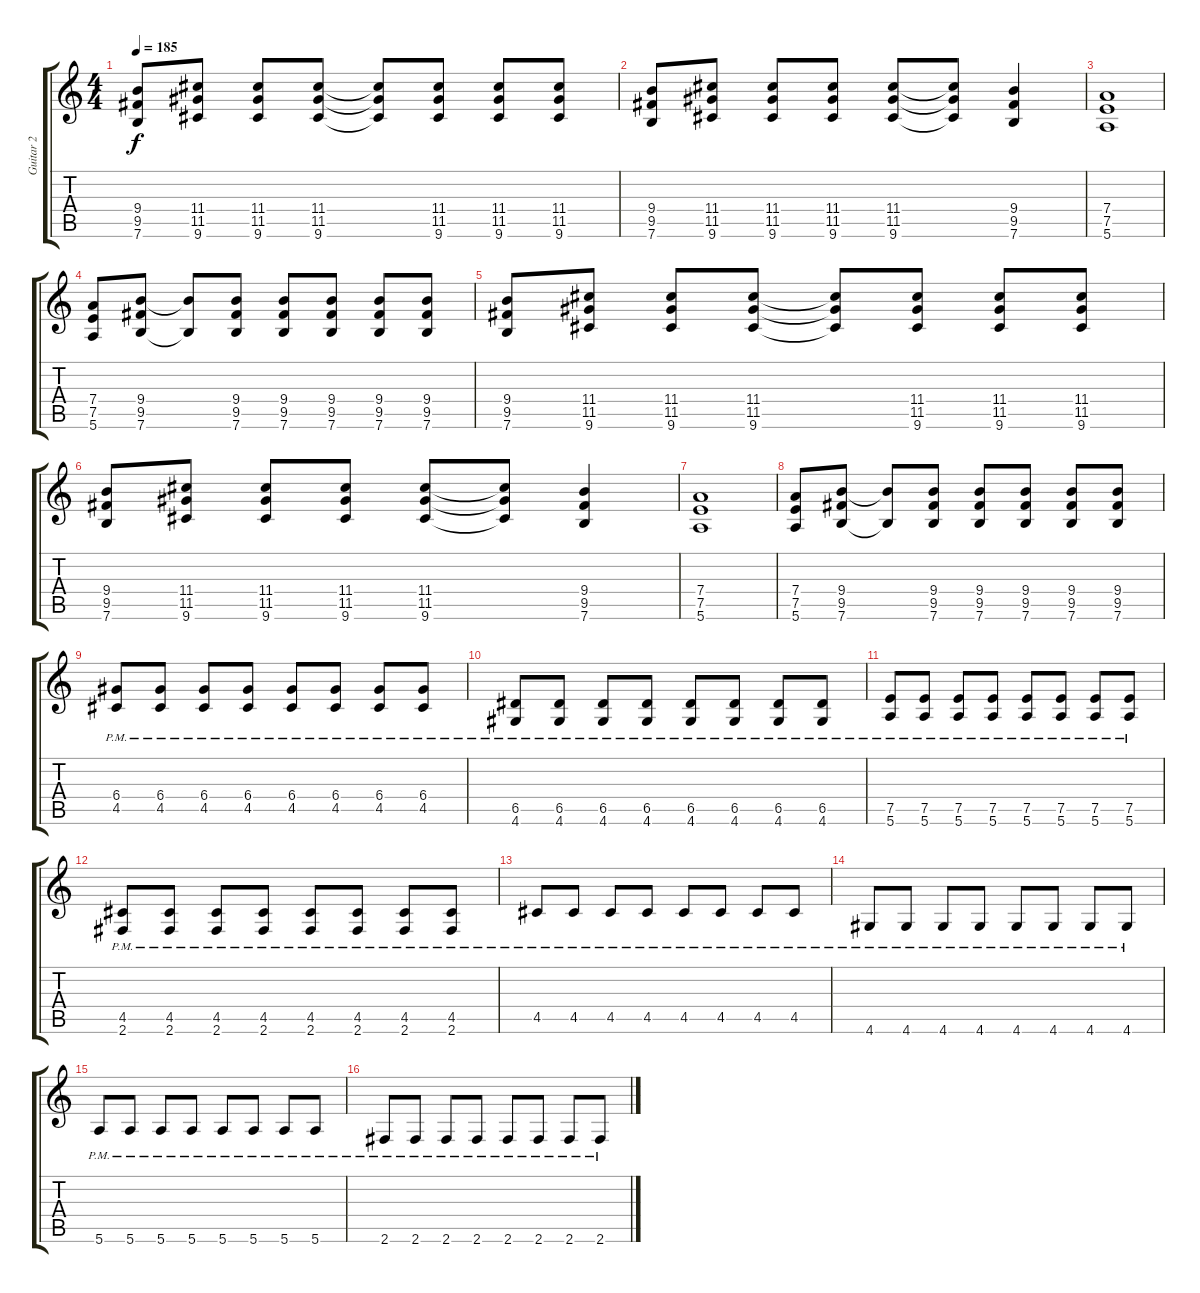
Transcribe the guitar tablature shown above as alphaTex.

\track ("Guitar 2" "Guitar 2") {instrument overdrivenguitar}
\staff {score tabs}
\tuning (E4 B3 G3 D3 A2 E2) {hide}
\ts (4 4)
\tempo 185
\clef g2
\ks c
(9.4 9.5 7.6).8{dy f} (11.4 11.5 9.6).8 (11.4 11.5 9.6).8 (11.4 11.5 9.6).8 (11.4{t} 11.5{t} 9.6{t}).8 (11.4 11.5 9.6).8 (11.4 11.5 9.6).8 (11.4 11.5 9.6).8 |
(9.4 9.5 7.6).8 (11.4 11.5 9.6).8 (11.4 11.5 9.6).8 (11.4 11.5 9.6).8 (11.4 11.5 9.6).8 (11.4{t} 11.5{t} 9.6{t}).8 (9.4 9.5 7.6).4 |
(7.4 7.5 5.6).1 |
(7.4 7.5 5.6).8 (9.4 9.5 7.6).8 (9.4{t} 7.6{t}).8 (9.4 9.5 7.6).8 (9.4 9.5 7.6).8 (9.4 9.5 7.6).8 (9.4 9.5 7.6).8 (9.4 9.5 7.6).8 |
(9.4 9.5 7.6).8 (11.4 11.5 9.6).8 (11.4 11.5 9.6).8 (11.4 11.5 9.6).8 (11.4{t} 11.5{t} 9.6{t}).8 (11.4 11.5 9.6).8 (11.4 11.5 9.6).8 (11.4 11.5 9.6).8 |
(9.4 9.5 7.6).8 (11.4 11.5 9.6).8 (11.4 11.5 9.6).8 (11.4 11.5 9.6).8 (11.4 11.5 9.6).8 (11.4{t} 11.5{t} 9.6{t}).8 (9.4 9.5 7.6).4 |
(7.4 7.5 5.6).1 |
(7.4 7.5 5.6).8 (9.4 9.5 7.6).8 (9.4{t} 7.6{t}).8 (9.4 9.5 7.6).8 (9.4 9.5 7.6).8 (9.4 9.5 7.6).8 (9.4 9.5 7.6).8 (9.4 9.5 7.6).8 |
(6.4{pm} 4.5{pm}).8 (6.4{pm} 4.5{pm}).8 (6.4{pm} 4.5{pm}).8 (6.4{pm} 4.5{pm}).8 (6.4{pm} 4.5{pm}).8 (6.4{pm} 4.5{pm}).8 (6.4{pm} 4.5{pm}).8 (6.4{pm} 4.5{pm}).8 |
(6.5{pm} 4.6{pm}).8 (6.5{pm} 4.6{pm}).8 (6.5{pm} 4.6{pm}).8 (6.5{pm} 4.6{pm}).8 (6.5{pm} 4.6{pm}).8 (6.5{pm} 4.6{pm}).8 (6.5{pm} 4.6{pm}).8 (6.5{pm} 4.6{pm}).8 |
(7.5{pm} 5.6{pm}).8 (7.5{pm} 5.6{pm}).8 (7.5{pm} 5.6{pm}).8 (7.5{pm} 5.6{pm}).8 (7.5{pm} 5.6{pm}).8 (7.5{pm} 5.6{pm}).8 (7.5{pm} 5.6{pm}).8 (7.5{pm} 5.6{pm}).8 |
(4.5{pm} 2.6{pm}).8 (4.5{pm} 2.6{pm}).8 (4.5{pm} 2.6{pm}).8 (4.5{pm} 2.6{pm}).8 (4.5{pm} 2.6{pm}).8 (4.5{pm} 2.6{pm}).8 (4.5{pm} 2.6{pm}).8 (4.5{pm} 2.6{pm}).8 |
4.5{pm}.8 4.5{pm}.8 4.5{pm}.8 4.5{pm}.8 4.5{pm}.8 4.5{pm}.8 4.5{pm}.8 4.5{pm}.8 |
4.6{pm}.8 4.6{pm}.8 4.6{pm}.8 4.6{pm}.8 4.6{pm}.8 4.6{pm}.8 4.6{pm}.8 4.6{pm}.8 |
5.6{pm}.8 5.6{pm}.8 5.6{pm}.8 5.6{pm}.8 5.6{pm}.8 5.6{pm}.8 5.6{pm}.8 5.6{pm}.8 |
2.6{pm}.8 2.6{pm}.8 2.6{pm}.8 2.6{pm}.8 2.6{pm}.8 2.6{pm}.8 2.6{pm}.8 2.6{pm}.8
